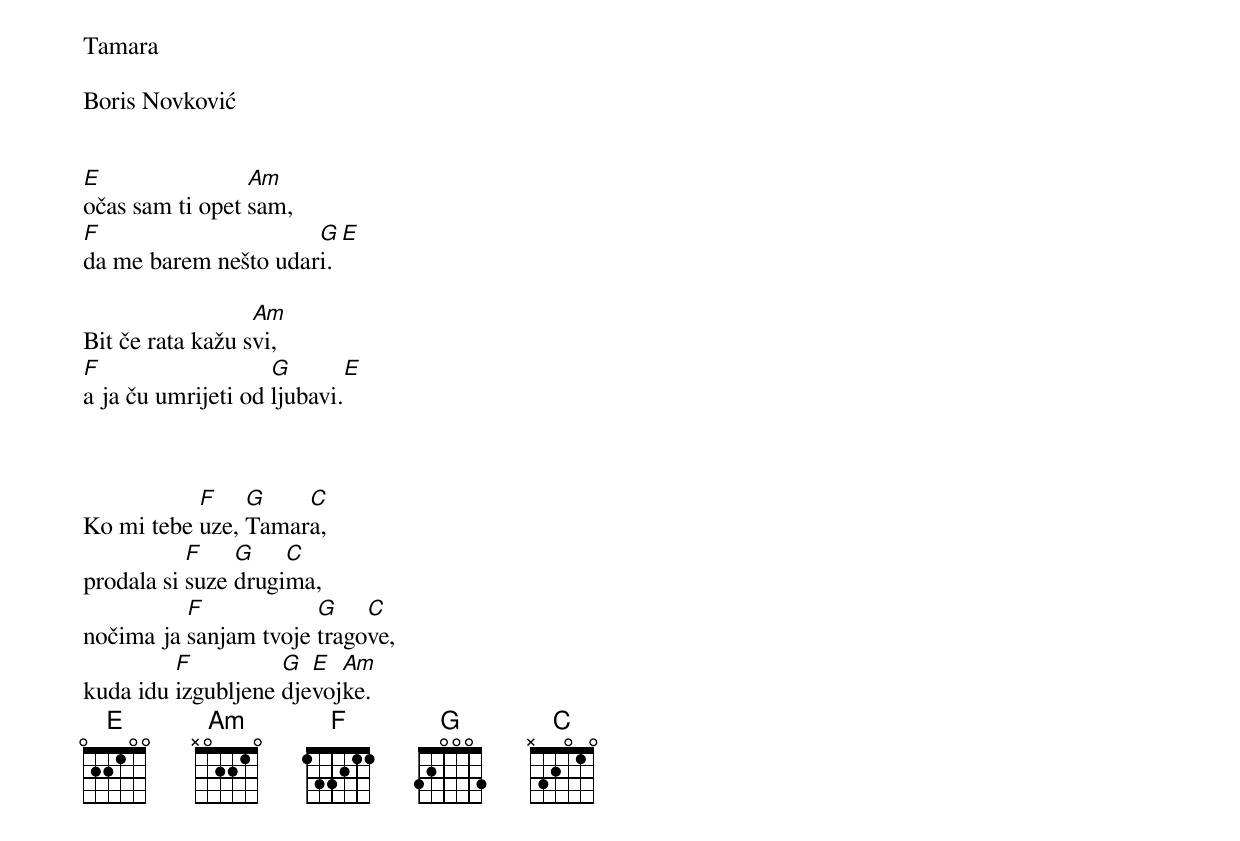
Tamara

Boris Novković


[E]očas sam ti opet [Am]sam,
[F]da me barem nešto udar[G]i. [E]

Bit če rata kažu s[Am]vi,
[F]a ja ču umrijeti od [G]ljubavi.[E]



Ko mi tebe [F]uze, [G]Tamar[C]a,
prodala si [F]suze [G]drugi[C]ma,
nočima ja [F]sanjam tvoje [G]trago[C]ve,
kuda idu [F]izgubljene [G]dje[E]voj[Am]ke.
